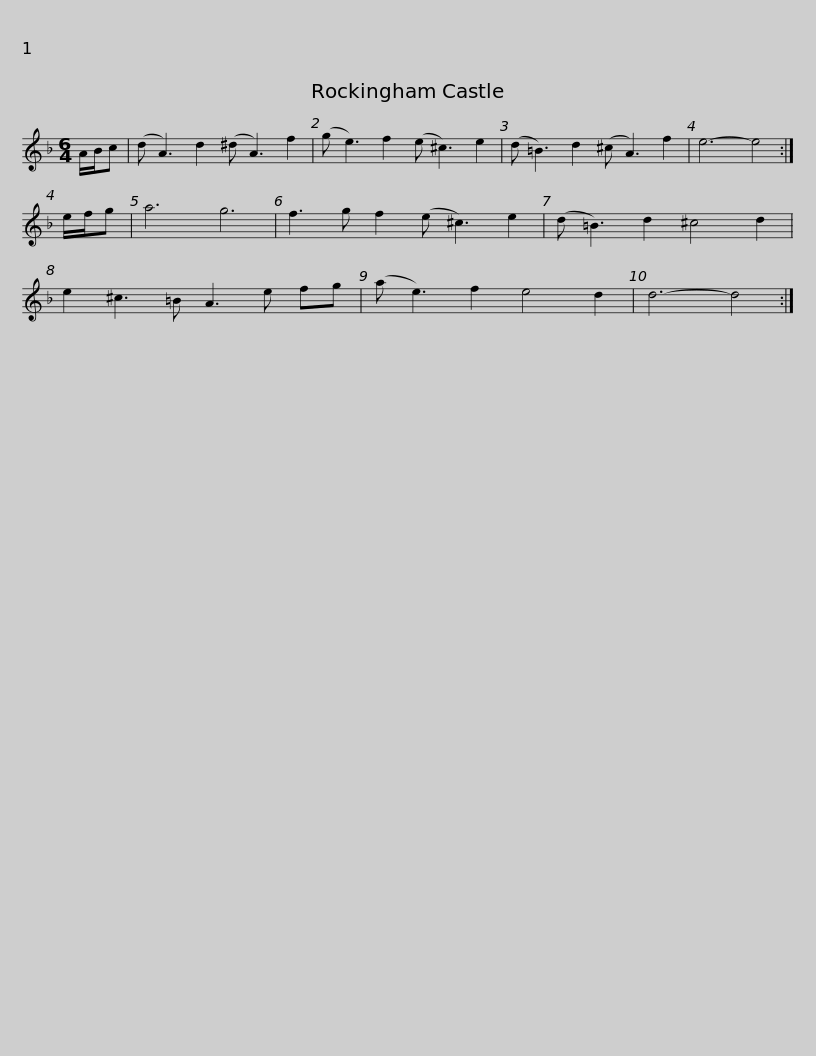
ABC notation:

X:1
L:1/8
M:6/4
I:linebreak $
K:Dmin
V:1 treble
V:1
 A/B/c | (d A3) d2 (^d A3) f2 | (g e3) f2 (e ^c3) e2 | (d =B3) d2 (^c A3) f2 | e6- e4 :| %5
 e/f/g | a6 g6 |$ f3 g f2 (e ^c3) e2 | (d =B3) d2 ^c4 d2 | e2 ^c3 =B A3 e fg | %10
 (a e3) f2 e4 d2 | d6- d4 :| %12
